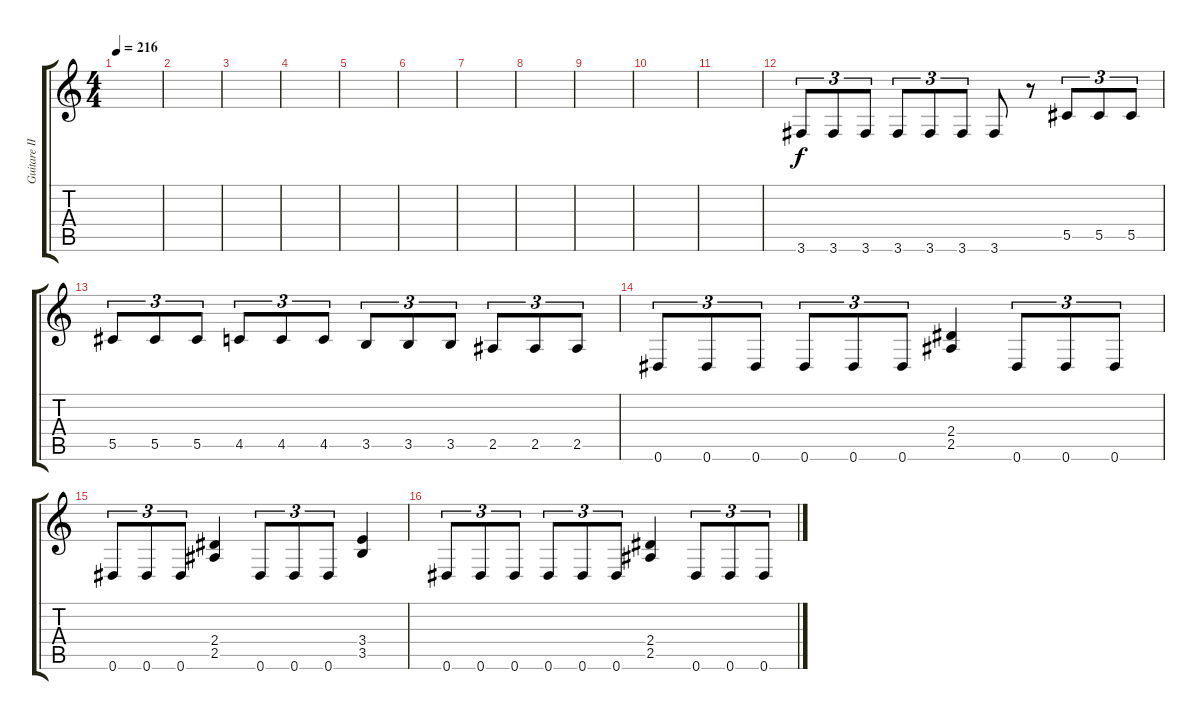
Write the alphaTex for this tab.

\track ("Guitare III ( Kirk )" "Guitare II") {instrument electricguitarclean}
\staff {score tabs}
\tuning (Eb4 Bb3 Gb3 Db3 Ab2 Eb2) {hide}
\ts (4 4)
\tempo 216
\clef g2
\ks c
|
|
|
|
|
|
|
|
|
|
|
3.6.8{tu (3 2)} 3.6.8{tu (3 2)} 3.6.8{tu (3 2)} 3.6.8{tu (3 2)} 3.6.8{tu (3 2)} 3.6.8{tu (3 2)} 3.6.8 r.8 5.5.8{tu (3 2)} 5.5.8{tu (3 2)} 5.5.8{tu (3 2)} |
5.5.8{tu (3 2)} 5.5.8{tu (3 2)} 5.5.8{tu (3 2)} 4.5.8{tu (3 2)} 4.5.8{tu (3 2)} 4.5.8{tu (3 2)} 3.5.8{tu (3 2)} 3.5.8{tu (3 2)} 3.5.8{tu (3 2)} 2.5.8{tu (3 2)} 2.5.8{tu (3 2)} 2.5.8{tu (3 2)} |
0.6.8{tu (3 2)} 0.6.8{tu (3 2)} 0.6.8{tu (3 2)} 0.6.8{tu (3 2)} 0.6.8{tu (3 2)} 0.6.8{tu (3 2)} (2.4 2.5).4 0.6.8{tu (3 2)} 0.6.8{tu (3 2)} 0.6.8{tu (3 2)} |
0.6.8{tu (3 2)} 0.6.8{tu (3 2)} 0.6.8{tu (3 2)} (2.4 2.5).4 0.6.8{tu (3 2)} 0.6.8{tu (3 2)} 0.6.8{tu (3 2)} (3.4 3.5).4 |
0.6.8{tu (3 2)} 0.6.8{tu (3 2)} 0.6.8{tu (3 2)} 0.6.8{tu (3 2)} 0.6.8{tu (3 2)} 0.6.8{tu (3 2)} (2.4 2.5).4 0.6.8{tu (3 2)} 0.6.8{tu (3 2)} 0.6.8{tu (3 2)}
